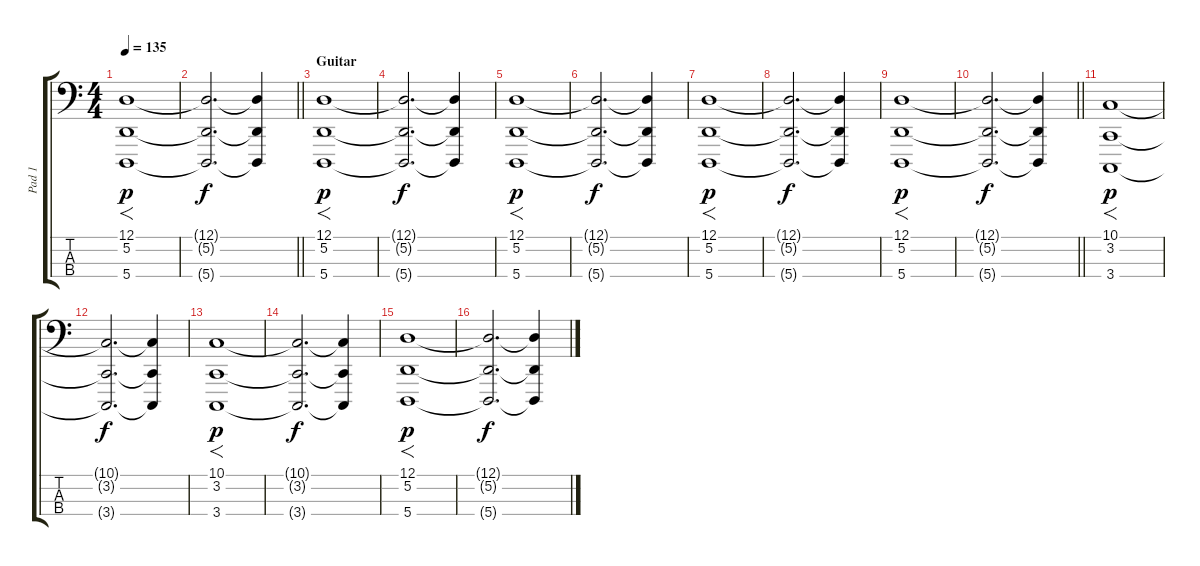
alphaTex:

\track ("Pad 1" "Pad 1") {instrument pad7halo}
\staff {score tabs}
\tuning (D2 A1 E1 A0) {hide}
\ts (4 4)
\tempo 135
\clef f4
\ks c
(12.1 5.2 5.4).1{f dy p volume 13} |
\barLineRight lightlight
(12.1{t} 5.2{t} 5.4{t}).2{d dy f} (12.1{t} 5.2{t} 5.4{t}).4{volume 0} |
\section ("" "Guitar")
(12.1 5.2 5.4).1{f dy p volume 13} |
(12.1{t} 5.2{t} 5.4{t}).2{d dy f} (12.1{t} 5.2{t} 5.4{t}).4{volume 0} |
(12.1 5.2 5.4).1{f dy p volume 13} |
(12.1{t} 5.2{t} 5.4{t}).2{d dy f} (12.1{t} 5.2{t} 5.4{t}).4{volume 0} |
(12.1 5.2 5.4).1{f dy p volume 13} |
(12.1{t} 5.2{t} 5.4{t}).2{d dy f} (12.1{t} 5.2{t} 5.4{t}).4{volume 0} |
(12.1 5.2 5.4).1{f dy p volume 13} |
\barLineRight lightlight
(12.1{t} 5.2{t} 5.4{t}).2{d dy f} (12.1{t} 5.2{t} 5.4{t}).4{volume 0} |
\section ("" "")
(10.1 3.2 3.4).1{f dy p volume 13} |
(10.1{t} 3.2{t} 3.4{t}).2{d dy f} (10.1{t} 3.2{t} 3.4{t}).4{volume 0} |
(10.1 3.2 3.4).1{f dy p volume 13} |
(10.1{t} 3.2{t} 3.4{t}).2{d dy f} (10.1{t} 3.2{t} 3.4{t}).4{volume 0} |
(12.1 5.2 5.4).1{f dy p volume 13} |
(12.1{t} 5.2{t} 5.4{t}).2{d dy f} (12.1{t} 5.2{t} 5.4{t}).4{volume 0}
